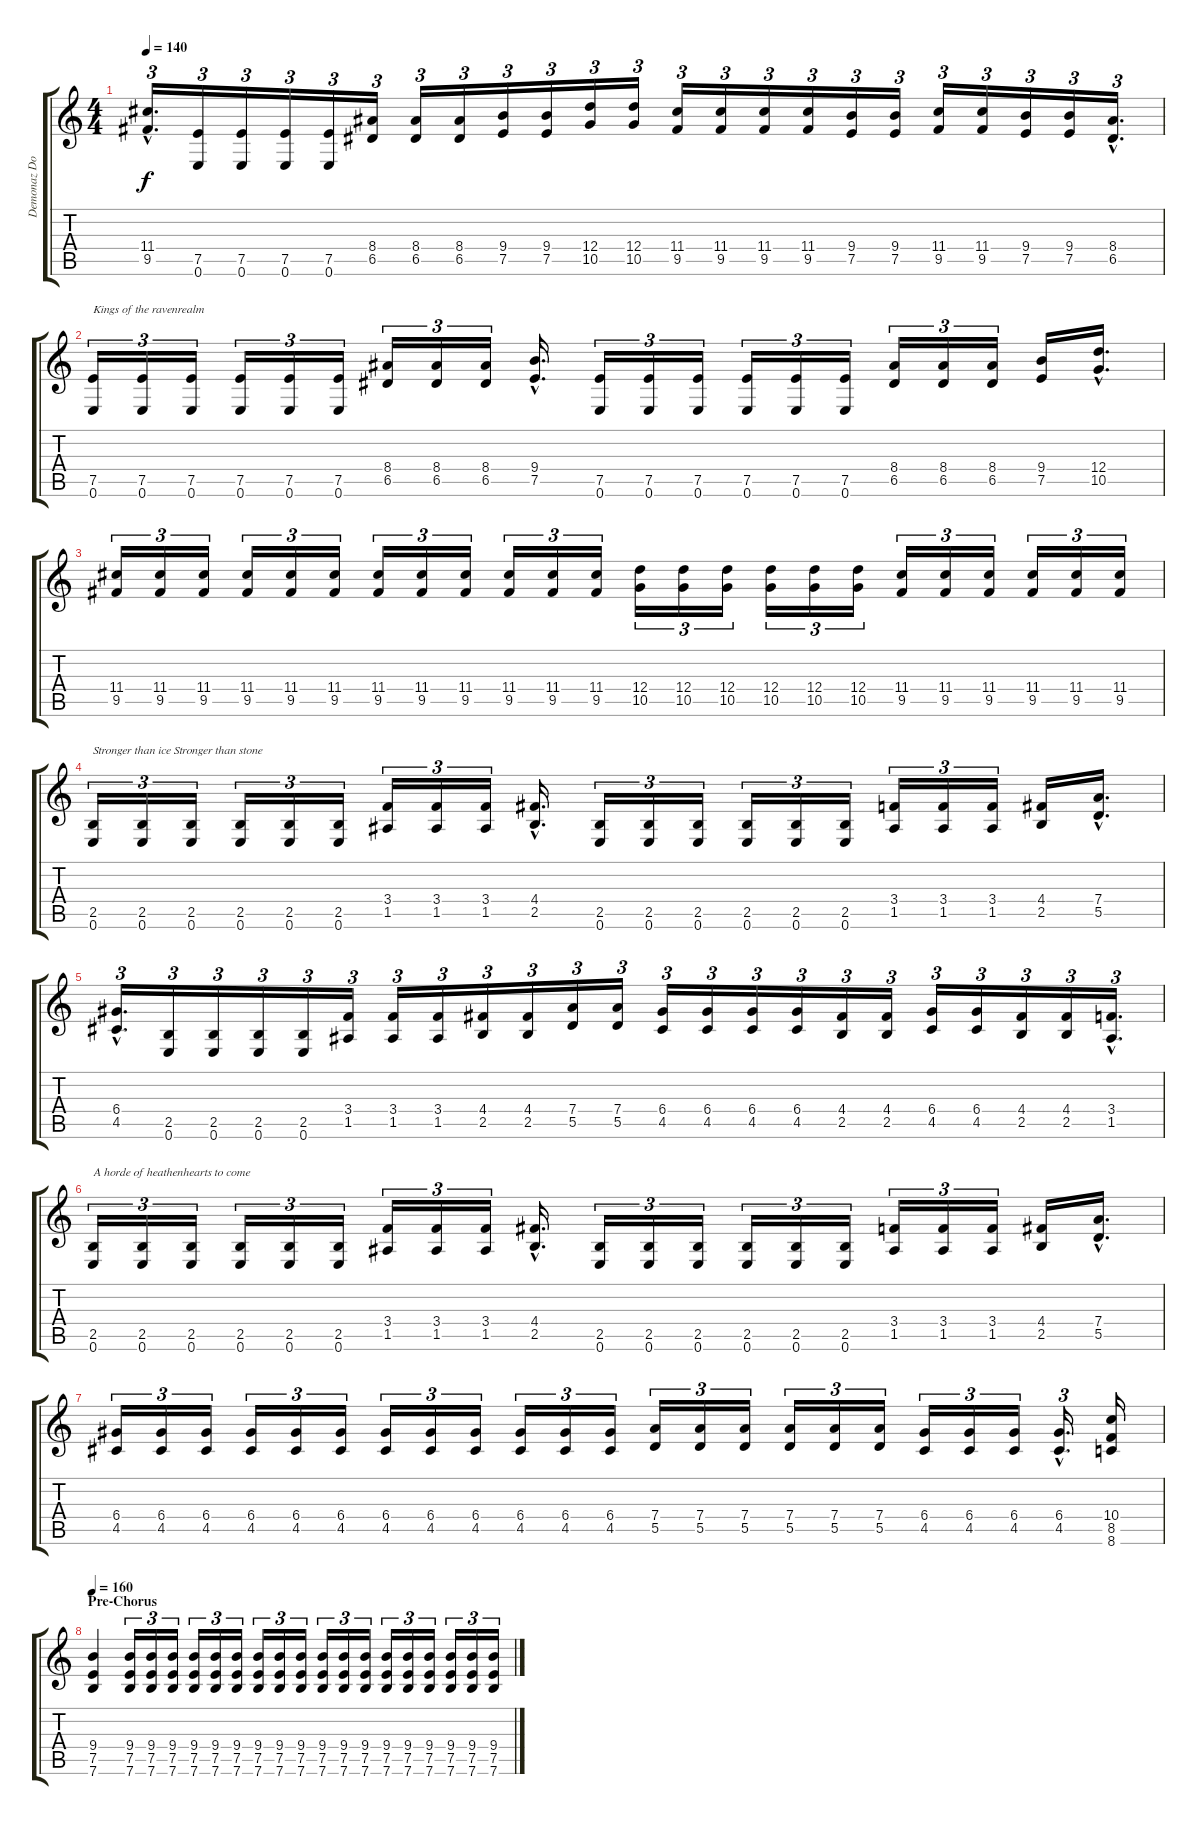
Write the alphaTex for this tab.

\track ("Demonaz Doom Occulta" "Demonaz Do") {instrument distortionguitar}
\staff {score tabs}
\tuning (E4 B3 G3 D3 A2 E2) {hide}
\ts (4 4)
\tempo 140
\clef g2
\ks c
(11.4{hac} 9.5{hac}).16{d tu (3 2) dy f} (7.5 0.6).16{tu (3 2)} (7.5 0.6).16{tu (3 2)} (7.5 0.6).16{tu (3 2)} (7.5 0.6).16{tu (3 2)} (8.4 6.5).16{tu (3 2)} (8.4 6.5).16{tu (3 2)} (8.4 6.5).16{tu (3 2)} (9.4 7.5).16{tu (3 2)} (9.4 7.5).16{tu (3 2)} (12.4 10.5).16{tu (3 2)} (12.4 10.5).16{tu (3 2)} (11.4 9.5).16{tu (3 2)} (11.4 9.5).16{tu (3 2)} (11.4 9.5).16{tu (3 2)} (11.4 9.5).16{tu (3 2)} (9.4 7.5).16{tu (3 2)} (9.4 7.5).16{tu (3 2)} (11.4 9.5).16{tu (3 2)} (11.4 9.5).16{tu (3 2)} (9.4 7.5).16{tu (3 2)} (9.4 7.5).16{tu (3 2)} (8.4{hac} 6.5{hac}).16{d tu (3 2)} |
(7.5 0.6).16{tu (3 2) txt "Kings of the ravenrealm"} (7.5 0.6).16{tu (3 2)} (7.5 0.6).16{tu (3 2)} (7.5 0.6).16{tu (3 2)} (7.5 0.6).16{tu (3 2)} (7.5 0.6).16{tu (3 2)} (8.4 6.5).16{tu (3 2)} (8.4 6.5).16{tu (3 2)} (8.4 6.5).16{tu (3 2)} (9.4{hac} 7.5{hac}).16{d} (7.5 0.6).16{tu (3 2)} (7.5 0.6).16{tu (3 2)} (7.5 0.6).16{tu (3 2)} (7.5 0.6).16{tu (3 2)} (7.5 0.6).16{tu (3 2)} (7.5 0.6).16{tu (3 2)} (8.4 6.5).16{tu (3 2)} (8.4 6.5).16{tu (3 2)} (8.4 6.5).16{tu (3 2)} (9.4 7.5).16 (12.4{hac} 10.5{hac}).16{d} |
(11.4 9.5).16{tu (3 2)} (11.4 9.5).16{tu (3 2)} (11.4 9.5).16{tu (3 2)} (11.4 9.5).16{tu (3 2)} (11.4 9.5).16{tu (3 2)} (11.4 9.5).16{tu (3 2)} (11.4 9.5).16{tu (3 2)} (11.4 9.5).16{tu (3 2)} (11.4 9.5).16{tu (3 2)} (11.4 9.5).16{tu (3 2)} (11.4 9.5).16{tu (3 2)} (11.4 9.5).16{tu (3 2)} (12.4 10.5).16{tu (3 2)} (12.4 10.5).16{tu (3 2)} (12.4 10.5).16{tu (3 2)} (12.4 10.5).16{tu (3 2)} (12.4 10.5).16{tu (3 2)} (12.4 10.5).16{tu (3 2)} (11.4 9.5).16{tu (3 2)} (11.4 9.5).16{tu (3 2)} (11.4 9.5).16{tu (3 2)} (11.4 9.5).16{tu (3 2)} (11.4 9.5).16{tu (3 2)} (11.4 9.5).16{tu (3 2)} |
(2.5 0.6).16{tu (3 2) txt "Stronger than ice Stronger than stone"} (2.5 0.6).16{tu (3 2)} (2.5 0.6).16{tu (3 2)} (2.5 0.6).16{tu (3 2)} (2.5 0.6).16{tu (3 2)} (2.5 0.6).16{tu (3 2)} (3.4 1.5).16{tu (3 2)} (3.4 1.5).16{tu (3 2)} (3.4 1.5).16{tu (3 2)} (4.4{hac} 2.5{hac}).16{d} (2.5 0.6).16{tu (3 2)} (2.5 0.6).16{tu (3 2)} (2.5 0.6).16{tu (3 2)} (2.5 0.6).16{tu (3 2)} (2.5 0.6).16{tu (3 2)} (2.5 0.6).16{tu (3 2)} (3.4 1.5).16{tu (3 2)} (3.4 1.5).16{tu (3 2)} (3.4 1.5).16{tu (3 2)} (4.4 2.5).16 (7.4{hac} 5.5{hac}).16{d} |
(6.4{hac} 4.5{hac}).16{d tu (3 2)} (2.5 0.6).16{tu (3 2)} (2.5 0.6).16{tu (3 2)} (2.5 0.6).16{tu (3 2)} (2.5 0.6).16{tu (3 2)} (3.4 1.5).16{tu (3 2)} (3.4 1.5).16{tu (3 2)} (3.4 1.5).16{tu (3 2)} (4.4 2.5).16{tu (3 2)} (4.4 2.5).16{tu (3 2)} (7.4 5.5).16{tu (3 2)} (7.4 5.5).16{tu (3 2)} (6.4 4.5).16{tu (3 2)} (6.4 4.5).16{tu (3 2)} (6.4 4.5).16{tu (3 2)} (6.4 4.5).16{tu (3 2)} (4.4 2.5).16{tu (3 2)} (4.4 2.5).16{tu (3 2)} (6.4 4.5).16{tu (3 2)} (6.4 4.5).16{tu (3 2)} (4.4 2.5).16{tu (3 2)} (4.4 2.5).16{tu (3 2)} (3.4{hac} 1.5{hac}).16{d tu (3 2)} |
(2.5 0.6).16{tu (3 2) txt "A horde of heathenhearts to come"} (2.5 0.6).16{tu (3 2)} (2.5 0.6).16{tu (3 2)} (2.5 0.6).16{tu (3 2)} (2.5 0.6).16{tu (3 2)} (2.5 0.6).16{tu (3 2)} (3.4 1.5).16{tu (3 2)} (3.4 1.5).16{tu (3 2)} (3.4 1.5).16{tu (3 2)} (4.4{hac} 2.5{hac}).16{d} (2.5 0.6).16{tu (3 2)} (2.5 0.6).16{tu (3 2)} (2.5 0.6).16{tu (3 2)} (2.5 0.6).16{tu (3 2)} (2.5 0.6).16{tu (3 2)} (2.5 0.6).16{tu (3 2)} (3.4 1.5).16{tu (3 2)} (3.4 1.5).16{tu (3 2)} (3.4 1.5).16{tu (3 2)} (4.4 2.5).16 (7.4{hac} 5.5{hac}).16{d} |
(6.4 4.5).16{tu (3 2)} (6.4 4.5).16{tu (3 2)} (6.4 4.5).16{tu (3 2)} (6.4 4.5).16{tu (3 2)} (6.4 4.5).16{tu (3 2)} (6.4 4.5).16{tu (3 2)} (6.4 4.5).16{tu (3 2)} (6.4 4.5).16{tu (3 2)} (6.4 4.5).16{tu (3 2)} (6.4 4.5).16{tu (3 2)} (6.4 4.5).16{tu (3 2)} (6.4 4.5).16{tu (3 2)} (7.4 5.5).16{tu (3 2)} (7.4 5.5).16{tu (3 2)} (7.4 5.5).16{tu (3 2)} (7.4 5.5).16{tu (3 2)} (7.4 5.5).16{tu (3 2)} (7.4 5.5).16{tu (3 2)} (6.4 4.5).16{tu (3 2)} (6.4 4.5).16{tu (3 2)} (6.4 4.5).16{tu (3 2)} (6.4{hac} 4.5{hac}).16{d tu (3 2)} (10.4 8.5 8.6).16 |
\section ("" "Pre-Chorus")
\tempo 160
(9.4 7.5 7.6).4 (9.4 7.5 7.6).16{tu (3 2)} (9.4 7.5 7.6).16{tu (3 2)} (9.4 7.5 7.6).16{tu (3 2)} (9.4 7.5 7.6).16{tu (3 2)} (9.4 7.5 7.6).16{tu (3 2)} (9.4 7.5 7.6).16{tu (3 2)} (9.4 7.5 7.6).16{tu (3 2)} (9.4 7.5 7.6).16{tu (3 2)} (9.4 7.5 7.6).16{tu (3 2)} (9.4 7.5 7.6).16{tu (3 2)} (9.4 7.5 7.6).16{tu (3 2)} (9.4 7.5 7.6).16{tu (3 2)} (9.4 7.5 7.6).16{tu (3 2)} (9.4 7.5 7.6).16{tu (3 2)} (9.4 7.5 7.6).16{tu (3 2)} (9.4 7.5 7.6).16{tu (3 2)} (9.4 7.5 7.6).16{tu (3 2)} (9.4 7.5 7.6).16{tu (3 2)}
